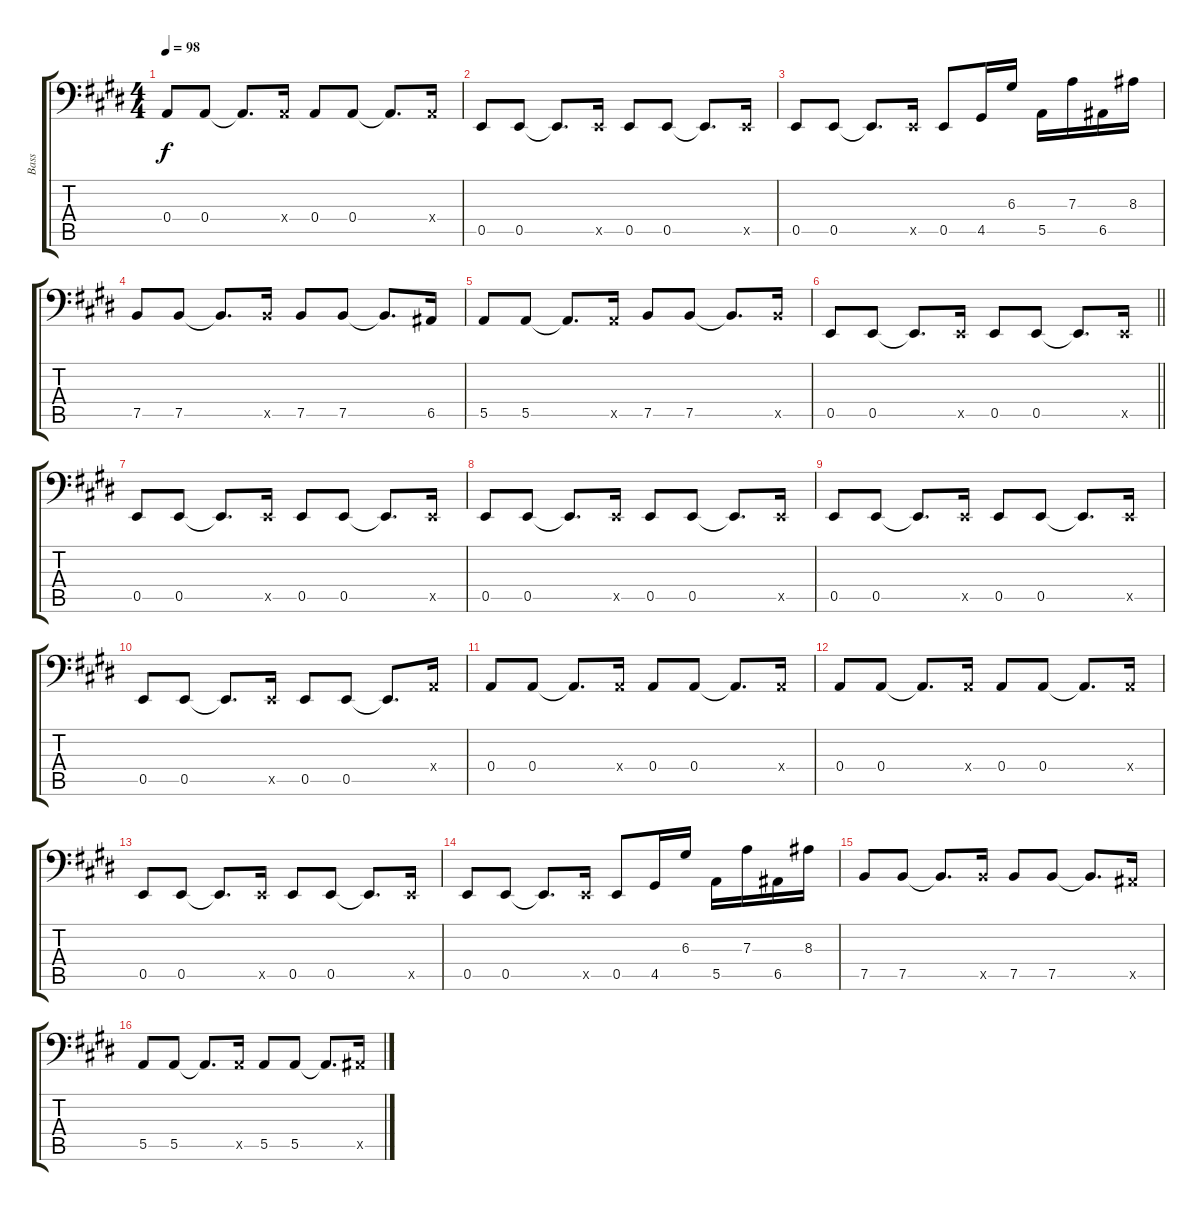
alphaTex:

\track ("Bass" "Bass") {instrument electricbassfinger}
\staff {score tabs}
\tuning (C3 G2 D2 A1 E1 B0) {hide}
\ts (4 4)
\tempo 98
\clef f4
\ks e
0.4.8{dy f} 0.4.8 0.4{t}.8{d} 0.4{x}.16 0.4.8 0.4.8 0.4{t}.8{d} 0.4{x}.16 |
0.5.8 0.5.8 0.5{t}.8{d} 0.5{x}.16 0.5.8 0.5.8 0.5{t}.8{d} 0.5{x}.16 |
0.5.8 0.5.8 0.5{t}.8{d} 0.5{x}.16 0.5.8 4.5.16 6.3.16 5.5.16 7.3.16 6.5.16 8.3.16 |
7.5.8 7.5.8 7.5{t}.8{d} 7.5{x}.16 7.5.8 7.5.8 7.5{t}.8{d} 6.5.16 |
5.5.8 5.5.8 5.5{t}.8{d} 5.5{x}.16 7.5.8 7.5.8 7.5{t}.8{d} 7.5{x}.16 |
\barLineRight lightlight
0.5.8 0.5.8 0.5{t}.8{d} 0.5{x}.16 0.5.8 0.5.8 0.5{t}.8{d} 0.5{x}.16 |
0.5.8 0.5.8 0.5{t}.8{d} 0.5{x}.16 0.5.8 0.5.8 0.5{t}.8{d} 0.5{x}.16 |
0.5.8 0.5.8 0.5{t}.8{d} 0.5{x}.16 0.5.8 0.5.8 0.5{t}.8{d} 0.5{x}.16 |
0.5.8 0.5.8 0.5{t}.8{d} 0.5{x}.16 0.5.8 0.5.8 0.5{t}.8{d} 0.5{x}.16 |
0.5.8 0.5.8 0.5{t}.8{d} 0.5{x}.16 0.5.8 0.5.8 0.5{t}.8{d} 0.4{x}.16 |
0.4.8 0.4.8 0.4{t}.8{d} 0.4{x}.16 0.4.8 0.4.8 0.4{t}.8{d} 0.4{x}.16 |
0.4.8 0.4.8 0.4{t}.8{d} 0.4{x}.16 0.4.8 0.4.8 0.4{t}.8{d} 0.4{x}.16 |
0.5.8 0.5.8 0.5{t}.8{d} 0.5{x}.16 0.5.8 0.5.8 0.5{t}.8{d} 0.5{x}.16 |
0.5.8 0.5.8 0.5{t}.8{d} 0.5{x}.16 0.5.8 4.5.16 6.3.16 5.5.16 7.3.16 6.5.16 8.3.16 |
7.5.8 7.5.8 7.5{t}.8{d} 7.5{x}.16 7.5.8 7.5.8 7.5{t}.8{d} 6.5{x}.16 |
5.5.8 5.5.8 5.5{t}.8{d} 5.5{x}.16 5.5.8 5.5.8 5.5{t}.8{d} 6.5{x}.16
